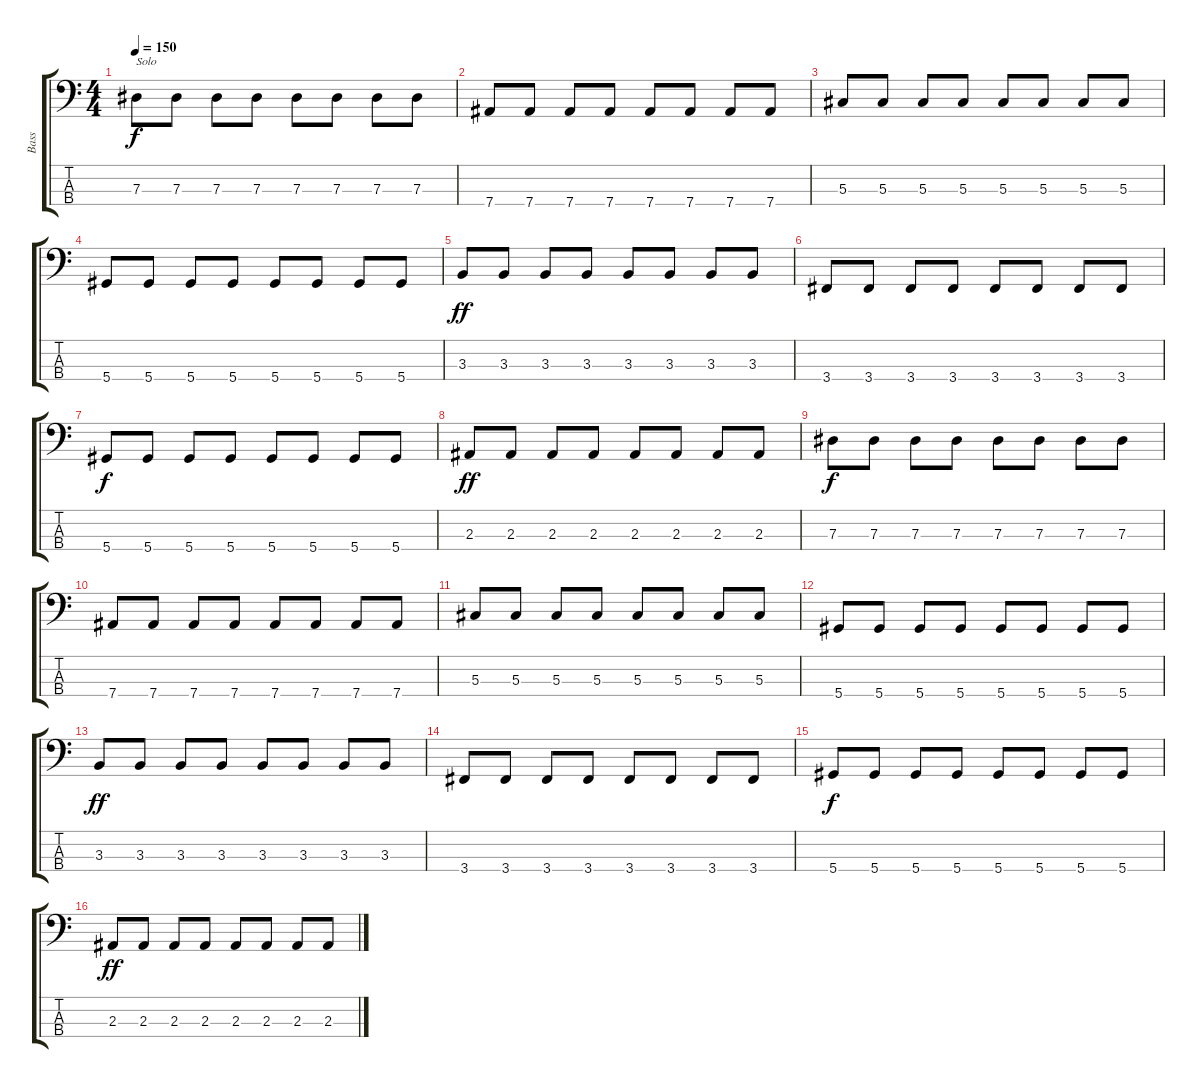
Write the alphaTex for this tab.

\track ("Bass" "Bass") {instrument electricbassfinger}
\staff {score tabs}
\tuning (Gb2 Db2 Ab1 Eb1) {hide}
\ts (4 4)
\tempo 150
\clef f4
\ks c
7.3.8{txt "Solo" dy f} 7.3.8 7.3.8 7.3.8 7.3.8 7.3.8 7.3.8 7.3.8 |
7.4.8 7.4.8 7.4.8 7.4.8 7.4.8 7.4.8 7.4.8 7.4.8 |
5.3.8 5.3.8 5.3.8 5.3.8 5.3.8 5.3.8 5.3.8 5.3.8 |
5.4.8 5.4.8 5.4.8 5.4.8 5.4.8 5.4.8 5.4.8 5.4.8 |
3.3.8{dy ff} 3.3.8 3.3.8 3.3.8 3.3.8 3.3.8 3.3.8 3.3.8 |
3.4.8 3.4.8 3.4.8 3.4.8 3.4.8 3.4.8 3.4.8 3.4.8 |
5.4.8{dy f} 5.4.8 5.4.8 5.4.8 5.4.8 5.4.8 5.4.8 5.4.8 |
2.3.8{dy ff} 2.3.8 2.3.8 2.3.8 2.3.8 2.3.8 2.3.8 2.3.8 |
7.3.8{dy f} 7.3.8 7.3.8 7.3.8 7.3.8 7.3.8 7.3.8 7.3.8 |
7.4.8 7.4.8 7.4.8 7.4.8 7.4.8 7.4.8 7.4.8 7.4.8 |
5.3.8 5.3.8 5.3.8 5.3.8 5.3.8 5.3.8 5.3.8 5.3.8 |
5.4.8 5.4.8 5.4.8 5.4.8 5.4.8 5.4.8 5.4.8 5.4.8 |
3.3.8{dy ff} 3.3.8 3.3.8 3.3.8 3.3.8 3.3.8 3.3.8 3.3.8 |
3.4.8 3.4.8 3.4.8 3.4.8 3.4.8 3.4.8 3.4.8 3.4.8 |
5.4.8{dy f} 5.4.8 5.4.8 5.4.8 5.4.8 5.4.8 5.4.8 5.4.8 |
2.3.8{dy ff} 2.3.8 2.3.8 2.3.8 2.3.8 2.3.8 2.3.8 2.3.8
